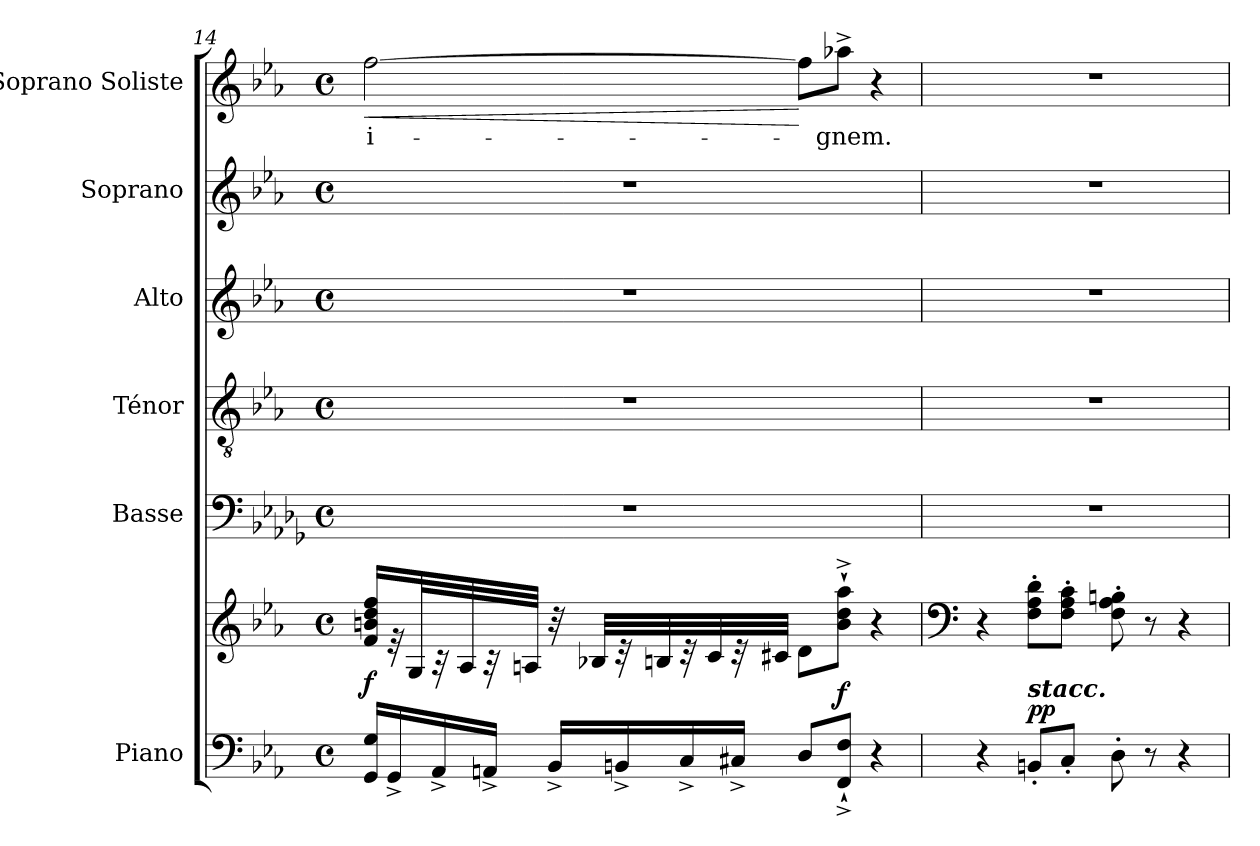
**kern	**kern	**dynam	**kern	**kern	**kern	**kern	**kern	**text	**dynam
*part6	*part6	*part6	*part5	*part4	*part3	*part2	*part1	*part1	*part1
*staff7	*staff6	*staff6/7	*staff5	*staff4	*staff3	*staff2	*staff1	*staff1	*staff1
*I"Piano	*	*	*I"Basse	*I"Ténor	*I"Alto	*I"Soprano	*I"Soprano Soliste	*	*
*I'Pno.	*	*	*I'B.	*I'T.	*I'A.	*I'S.	*	*	*
!!LO:LB:g=z
*clefF4	*clefG2	*	*clefF4	*clefGv2	*clefG2	*clefG2	*clefG2	*	*
*	*	*	*ITrd8c14	*	*	*	*	*	*
*k[b-e-a-]	*k[b-e-a-]	*	*k[b-e-a-d-g-]	*k[b-e-a-]	*k[b-e-a-]	*k[b-e-a-]	*k[b-e-a-]	*	*
*M4/4	*M4/4	*	*M4/4	*M4/4	*M4/4	*M4/4	*M4/4	*	*
*met(c)	*met(c)	*	*met(c)	*met(c)	*met(c)	*met(c)	*met(c)	*	*
=14	=14	=14	=14	=14	=14	=14	=14	=14	=14
!	!	!LO:DY:a=2	!	!	!	!	!	!	!LO:HP:b
16GG/ 16G/LL	16f/ 16bn/ 16dd/ 16ff/LL	f	1r	1r	1r	1r	[2ff\	i-	<
16GG^/	32r	.	.	.	.	.	.	.	.
.	32G/L	.	.	.	.	.	.	.	.
16AA-^/	32r	.	.	.	.	.	.	.	.
.	32A-/	.	.	.	.	.	.	.	.
16AAn^/JJ	32r	.	.	.	.	.	.	.	.
.	32An/JJJ	.	.	.	.	.	.	.	.
16BB-^/LL	32r	.	.	.	.	.	.	.	.
.	32B-X/LLL	.	.	.	.	.	.	.	.
16BBn^/	32r	.	.	.	.	.	.	.	.
.	32Bn/	.	.	.	.	.	.	.	.
16C^/	32r	.	.	.	.	.	.	.	.
.	32c/	.	.	.	.	.	.	.	.
16C#X^/JJ	32r	.	.	.	.	.	.	.	.
.	32c#X/JJJ	.	.	.	.	.	.	.	.
8D/L	8d\L	.	.	.	.	.	8ff\L]	.	[
!	!	!LO:DY:a=2	!	!	!	!	!	!	!
8FF/`^ 8F/`^J	8b\`^ 8dd\`^ 8aa-\`^J	f	.	.	.	.	8aa-X^\J	-gnem.	.
4r	4r	.	.	.	.	.	4r	.	.
=15	=15	=15	=15	=15	=15	=15	=15	=15	=15
*	*clefF4	*	*	*	*	*	*	*	*
4r	4r	.	1r	1r	1r	1r	1r	.	.
!LO:TX:a:Bi:t=stacc.	!	!	!	!	!	!	!	!	!
!	!	!LO:DY:a=2	!	!	!	!	!	!	!
8BBn'/L	8F\' 8A-\' 8d\'L	pp	.	.	.	.	.	.	.
8C'/J	8F\' 8A-\' 8c\'J	.	.	.	.	.	.	.	.
8D'\	8F\' 8A-\' 8Bn\'	.	.	.	.	.	.	.	.
8r	8r	.	.	.	.	.	.	.	.
4r	4r	.	.	.	.	.	.	.	.
=	=	=	=	=	=	=	=	=	=
*-	*-	*-	*-	*-	*-	*-	*-	*-	*-
